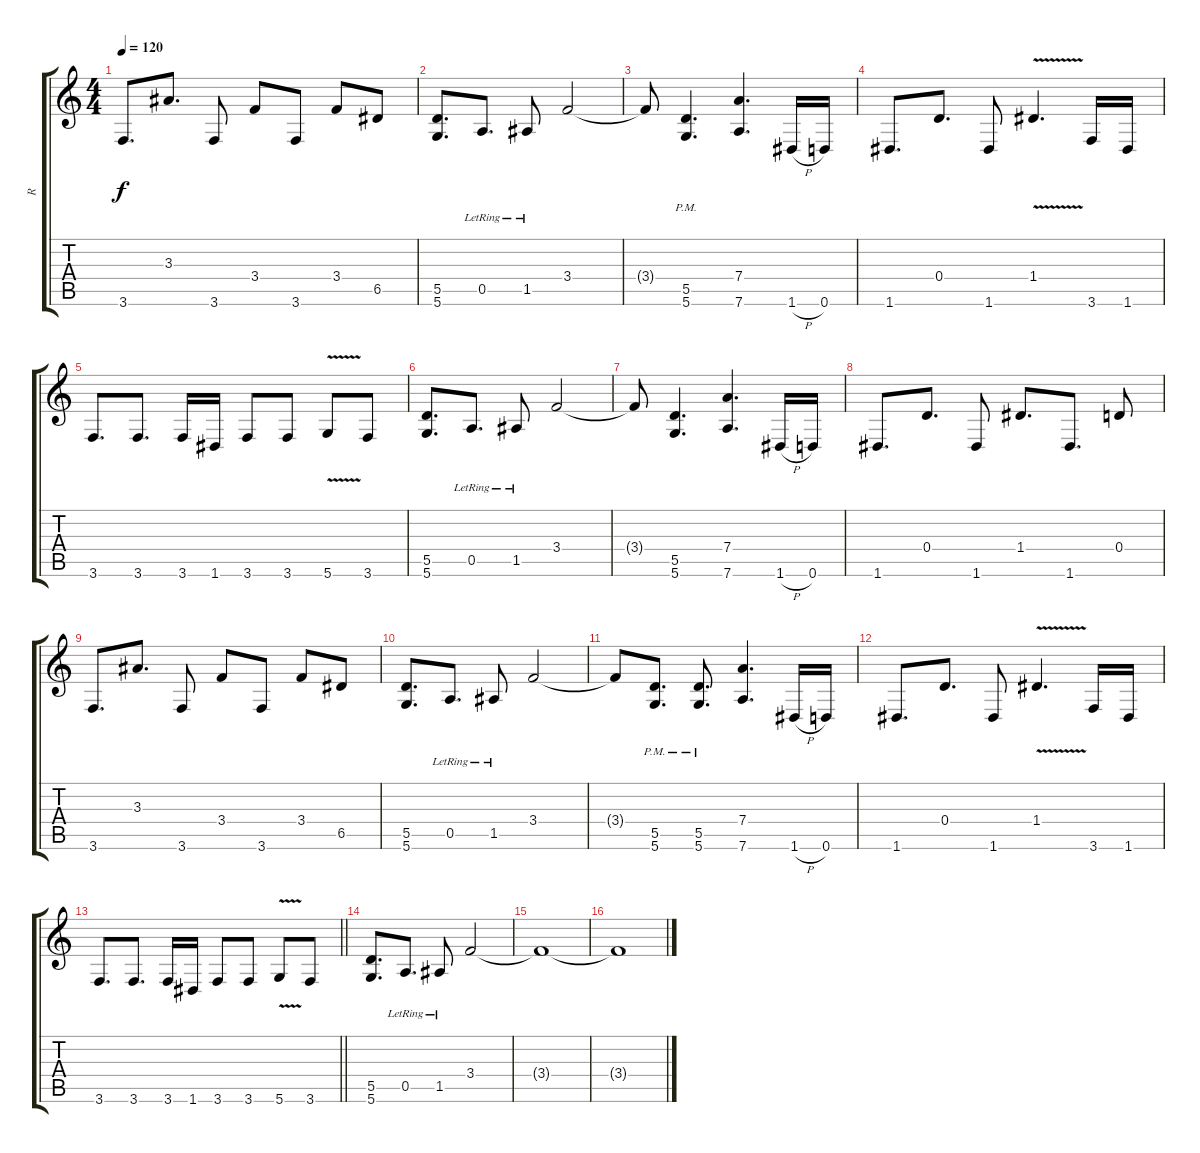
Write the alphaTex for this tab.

\track ("R" "R") {instrument distortionguitar}
\staff {score tabs}
\tuning (E4 B3 G3 D3 A2 D2) {hide}
\ts (4 4)
\tempo 120
\clef g2
\ks c
3.6.8{d dy f} 3.3.8{d} 3.6.8 3.4.8 3.6.8 3.4.8 6.5.8 |
(5.5 5.6).8{d} 0.5{lr}.8{d} 1.5{lr}.8 3.4.2 |
3.4{t}.8 (5.5{pm} 5.6{pm}).4{d} (7.4 7.6).4{d} 1.6{h}.16 0.6.16 |
1.6.8{d} 0.4.8{d} 1.6.8 1.4{v}.4{d} 3.6.16 1.6.16 |
3.6.8{d} 3.6.8{d} 3.6.16 1.6.16 3.6.8 3.6.8 5.6{v}.8 3.6.8 |
(5.5 5.6).8{d} 0.5{lr}.8{d} 1.5{lr}.8 3.4.2 |
3.4{t}.8 (5.5 5.6).4{d} (7.4 7.6).4{d} 1.6{h}.16 0.6.16 |
1.6.8{d} 0.4.8{d} 1.6.8 1.4.8{d} 1.6.8{d} 0.4.8 |
3.6.8{d} 3.3.8{d} 3.6.8 3.4.8 3.6.8 3.4.8 6.5.8 |
(5.5 5.6).8{d} 0.5{lr}.8{d} 1.5{lr}.8 3.4.2 |
3.4{t}.8 (5.5{pm} 5.6{pm}).8{d} (5.5{pm} 5.6{pm}).8{d} (7.4 7.6).4{d} 1.6{h}.16 0.6.16 |
1.6.8{d} 0.4.8{d} 1.6.8 1.4{v}.4{d} 3.6.16 1.6.16 |
\barLineRight lightlight
3.6.8{d} 3.6.8{d} 3.6.16 1.6.16 3.6.8 3.6.8 5.6{v}.8 3.6.8 |
(5.5 5.6).8{d} 0.5{lr}.8{d} 1.5{lr}.8 3.4.2 |
3.4{t}.1 |
3.4{t}.1
